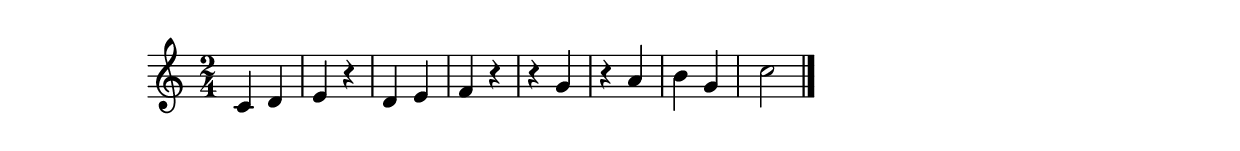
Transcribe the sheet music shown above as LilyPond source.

\relative c' {

\time 2/4
  c4 d | e r | d e | f r |
  r g | r a | b g | c2 |
  
  \bar "|."

}